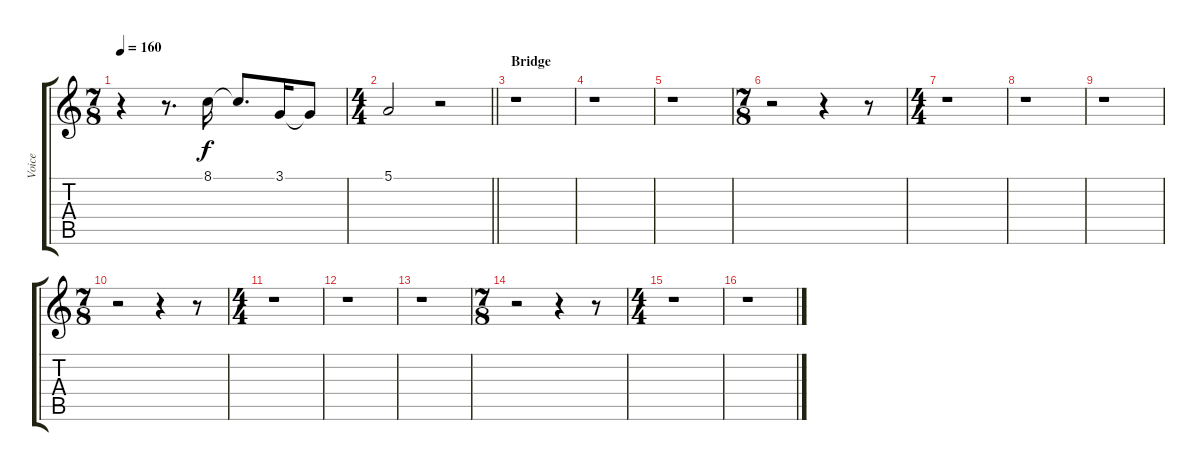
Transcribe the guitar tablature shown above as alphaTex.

\track ("Voice" "Voice") {instrument lead6voice}
\staff {score tabs}
\tuning (E4 B3 G3 D3 A2 E2) {hide}
\ts (7 8)
\tempo 160
\clef g2
\ks c
r.4{dy f} r.8{d} 8.1.16 8.1{t}.8{d} 3.1.16 3.1{t}.8 |
\ts (4 4)
\barLineRight lightlight
5.1.2 r.2 |
\section ("" "Bridge")
r.1 |
r.1 |
r.1 |
\ts (7 8)
r.2 r.4 r.8 |
\ts (4 4)
r.1 |
r.1 |
r.1 |
\ts (7 8)
r.2 r.4 r.8 |
\ts (4 4)
r.1 |
r.1 |
r.1 |
\ts (7 8)
r.2 r.4 r.8 |
\ts (4 4)
r.1 |
r.1
